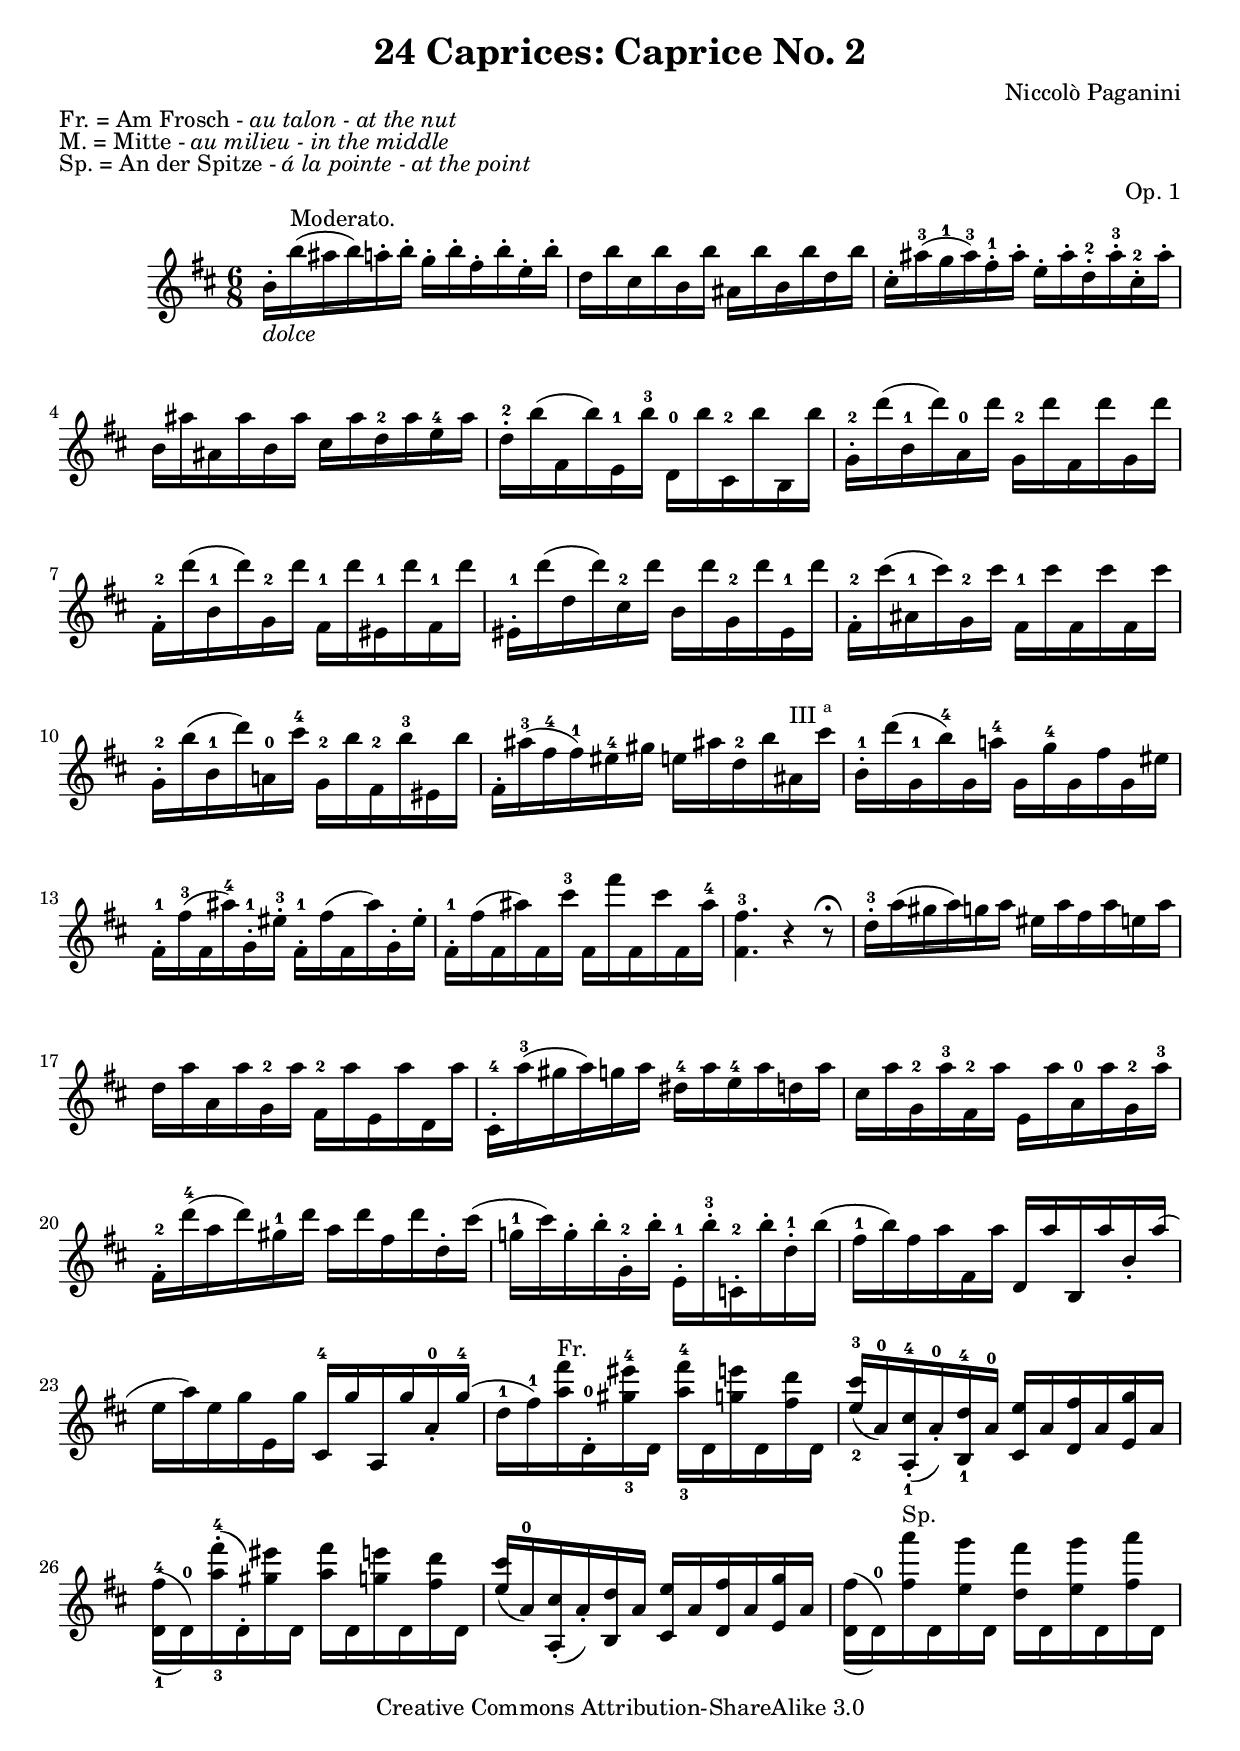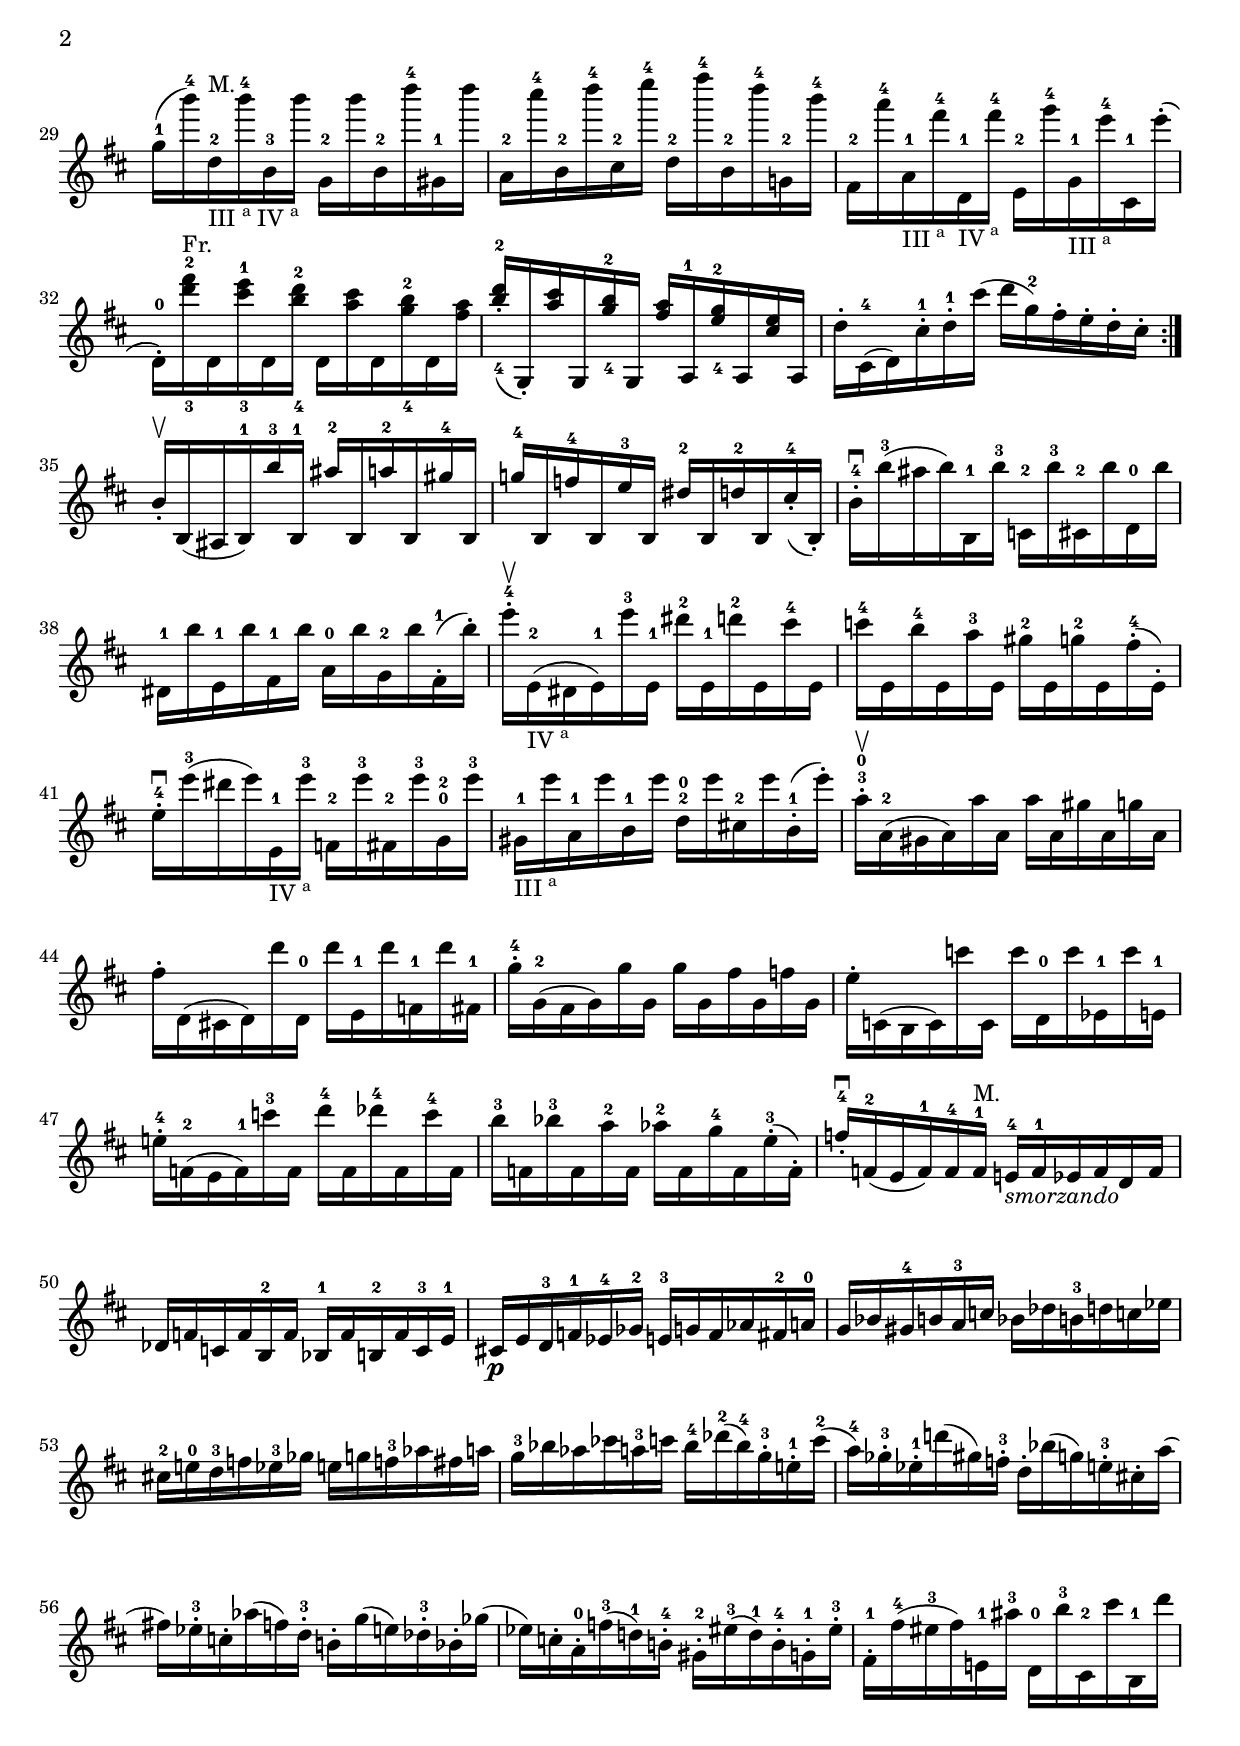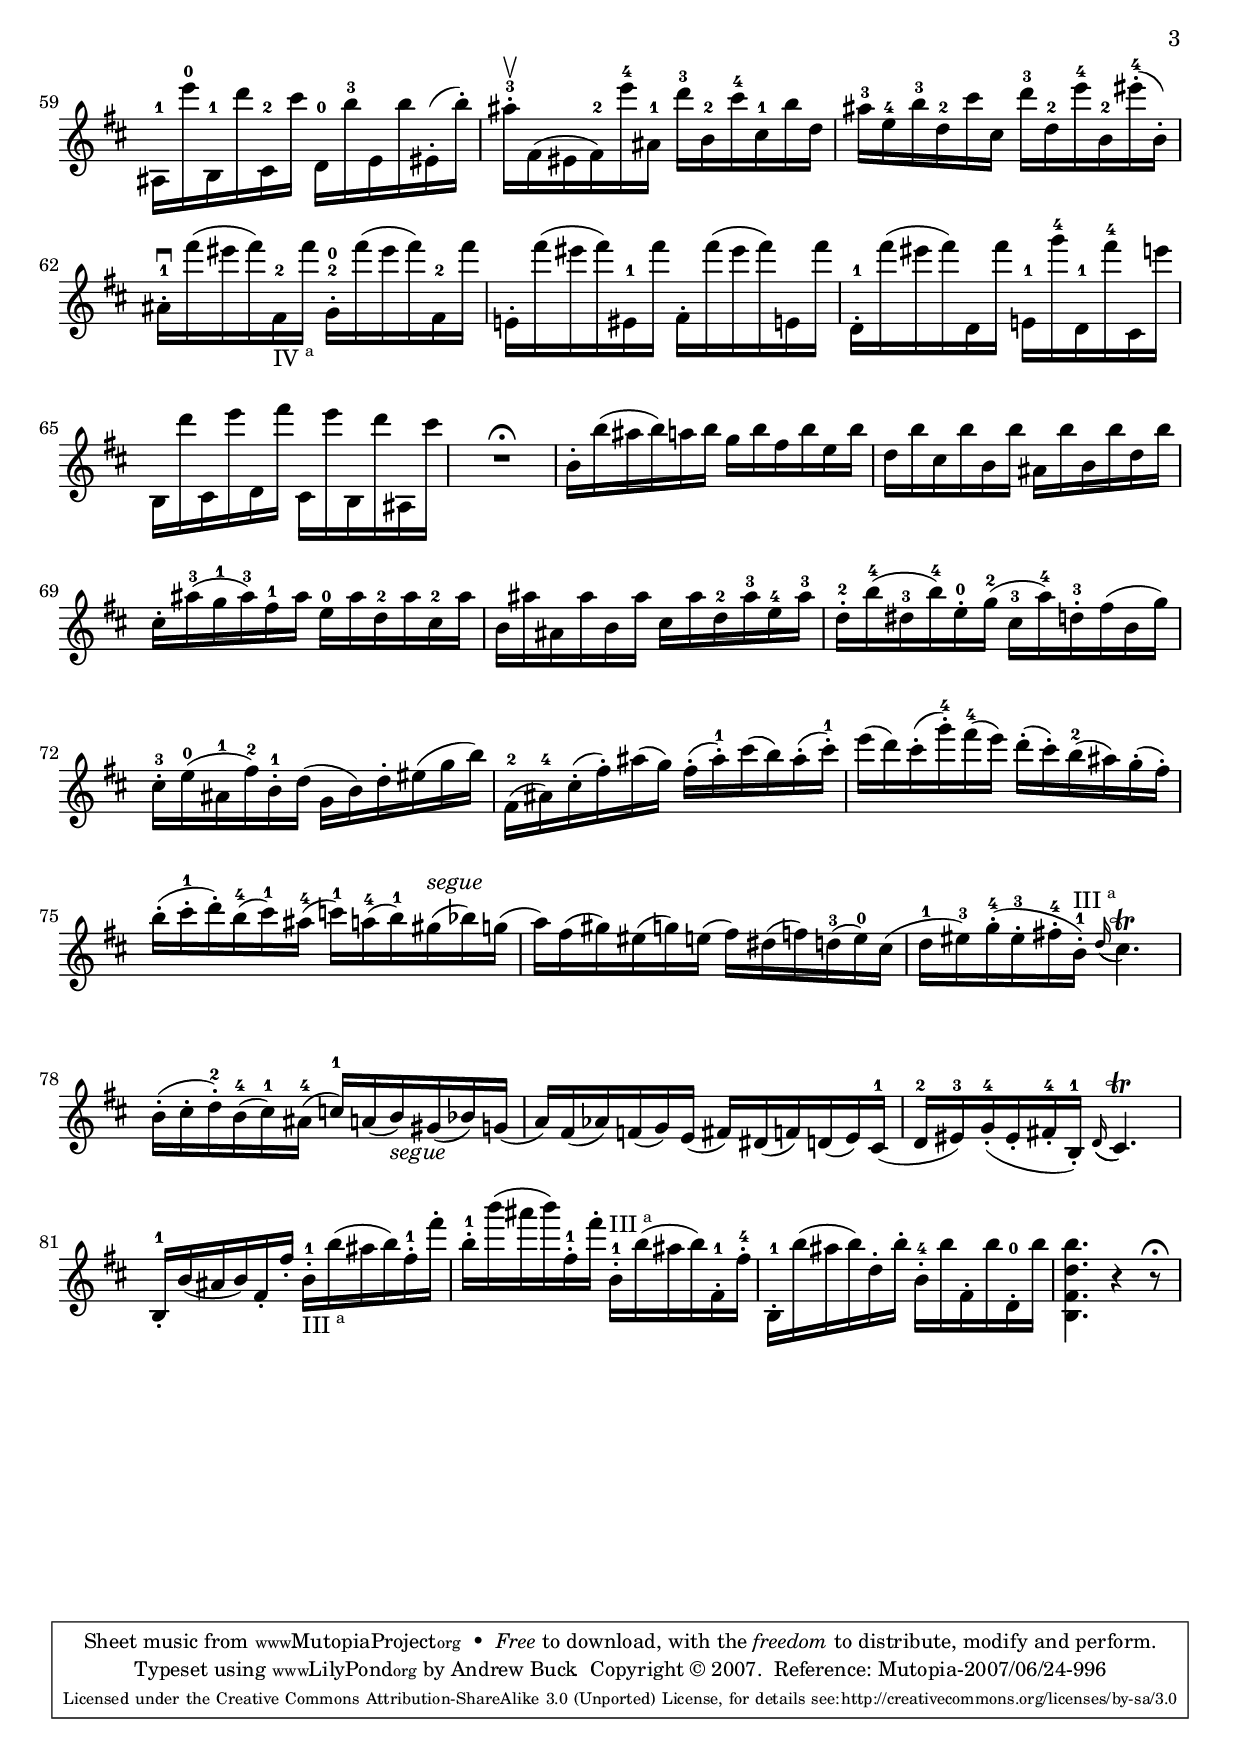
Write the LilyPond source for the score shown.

\version "2.18.0"

% ****************************** Final Version *********************************
	mbreak = { }
	renderingOff = { }
	renderingOn = { }
% ******************************************************************************

% ****************************** Draft Version *********************************
% comment out these lines to render a final version
%	mbreak = { \break }
%	renderingOff =  { \set Score.skipTypesetting = ##f }
%	renderingOn = { \set Score.skipTypesetting = ##t }
% ******************************************************************************

\header
{
	title = "24 Caprices: Caprice No. 2"
	composer = "Niccolò Paganini"
	opus = "Op. 1"

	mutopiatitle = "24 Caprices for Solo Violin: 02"
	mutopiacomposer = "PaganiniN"
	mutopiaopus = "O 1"
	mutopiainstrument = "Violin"
	date = ""
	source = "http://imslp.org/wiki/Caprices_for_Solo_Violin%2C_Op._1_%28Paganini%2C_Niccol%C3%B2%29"
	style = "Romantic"
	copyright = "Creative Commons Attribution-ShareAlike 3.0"
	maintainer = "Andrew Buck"
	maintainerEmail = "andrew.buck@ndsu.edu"
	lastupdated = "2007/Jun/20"
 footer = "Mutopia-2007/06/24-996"
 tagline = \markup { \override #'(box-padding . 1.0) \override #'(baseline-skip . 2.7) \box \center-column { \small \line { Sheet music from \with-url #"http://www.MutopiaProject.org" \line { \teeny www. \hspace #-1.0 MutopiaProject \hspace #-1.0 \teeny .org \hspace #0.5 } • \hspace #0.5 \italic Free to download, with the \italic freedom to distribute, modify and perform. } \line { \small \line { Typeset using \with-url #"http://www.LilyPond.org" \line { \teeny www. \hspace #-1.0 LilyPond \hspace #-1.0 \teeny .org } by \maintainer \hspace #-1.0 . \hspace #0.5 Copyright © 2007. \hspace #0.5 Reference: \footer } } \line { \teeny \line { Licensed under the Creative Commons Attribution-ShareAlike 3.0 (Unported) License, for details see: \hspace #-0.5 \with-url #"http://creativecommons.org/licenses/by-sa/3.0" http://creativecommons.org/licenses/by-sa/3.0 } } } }
}

\version "2.18.0"

% ****************************************************************************
% the following lines should be put before the score section where this music
% is used as the Abbreviations are used in this piece.
%
% \markup{Fr. = Am Frosch - \italic{au talon - at the nut}}
% \markup{M. = Mitte - \italic{au milieu - in the middle}}
% \markup{Sp. = An der Spitze - \italic{á la pointe - at the point}}
%
% ****************************************************************************

capriceTwo = {

\set Staff.midiInstrument = "violin"
\set Staff.extraNatural = ##f

\key d \major
\time 6/8

\relative c'
{
	\repeat volta 2
	{
		% Page 3 - Line 1 - Measure 1
		b'16-._\markup{\italic{dolce}} b'^\markup{Moderato.}( ais b) a-. b-.	g-. b-. fis-. b-. e,-. b'-.		| %-Checked
		d, b' cis, b' b, b'	ais, b' b, b' d, b'		| %-Checked
		cis,-. ais'-3( g-1 ais-3) fis-.-1  ais-.	e-. ais-. d,-.-2 ais'-.-3 cis,-.-2 ais'-.		| %-Checked
		b, ais' ais, ais' b, ais'	cis, ais' d,-2 ais' e-4 ais		| %-Checked
		\mbreak

		% Page 3 - Line 2 - Measure 5
		d,-.-2 b'( fis, b') e,,-1 b''-3	d,,-0 b'' cis,,-2 b'' b,, b''		| %-Checked
		g,-.-2 d''( b,-1 d') a,-0 d'	g,,-2 d'' fis,, d'' g,, d''		| %-Checked
		fis,,-.-2 d''( b,-1 d') g,,-2 d''	fis,,-1 d'' eis,,-1 d'' fis,,-1 d''		| %-Checked
		eis,,-.-1 d''( d, d') cis,-2 d'	b, d' g,,-2 d'' eis,,-1 d''		| %-Checked
		\mbreak

		% Page 3 - Line 3 - Measure 9
		fis,,-.-2 cis''( ais,-1 cis') g,-2 cis'	fis,,-1 cis'' fis,, cis'' fis,, cis''		| %-Checked
		g,-.-2 b'( b,-1 d') a,!-0 cis'-4	g,-2 b' fis,-2 b'-3 eis,, b''		| %-Checked
		fis,-. ais'-3( fis-4 fis-1) eis-4 gis	e ais! d,-2 b' ais,^\markup{III\super{a}} cis'		| %-Checked
		b,-.-1 d'( g,,-1 b'-4) g, a'!-4	g, g'-4 g, fis' g, eis'		| %-Checked
		\mbreak

		% Page 3 - Line 4 - Measure 13
		fis,-.-1 fis'-3( fis, ais'-4) g,-.-1 eis'-.-3	fis,-.-1 fis'( fis, ais') g,-. eis'-.		| %-Checked
		fis,-.-1 fis'( fis, ais') fis, cis''-3	fis,, fis'' fis,, cis'' fis,, ais'-4		| %-Checked
		< fis, fis'-3 >4. r4 r8\fermata		| %-Checked
		d'16-.-3 a'( gis a) g a	eis a fis a e a		| %-Checked
		d, a' a, a' g,-2 a'	fis,-2 a' e, a' d,, a''		| %-Checked
		\mbreak

		% Page 3 - Line 5 - Measure 18
		cis,,-.-4 a''-3( gis a) g a	dis,-4 a' e-4 a d, a'		| %-Checked
		cis, a' g,-2 a'-3 fis,-2 a'	e, a' a,-0 a' g,-2 a'-3		| %-Checked
		fis,-.-2 d''-4( a d) gis,-1 d'	a d fis, d' d,-. cis'(		| %-Checked
		g!-1 cis) g-. b-. g,-.-2 b'-.	e,,-.-1 b''-.-3 c,,-.-2 b''-. d,-.-1 b'(		| %-Checked
		\mbreak

		% Page 3 - Line 6 - Measure 22
		fis-1 b) fis a fis, a'	d,, a'' b,, a'' b,-. a'(		| %-Checked
		e a) e g e, g'	cis,,-4 g'' a,, g'' a,-.-0 g'-4(		| %-Checked
		d-1 fis-1) < a fis' >^\markup{Fr.} d,,-.-0 < gis'-3 eis'-4 > d,	< a''-3 fis'-4 > d,, < g' e' > d, < fis' d' > d,		| %-Checked
		< e'-2 cis'-3 >( a,-0) < a,-1 cis'-4 >-.( a'-.-0) < b,-1 d'-4 > a'-0	< cis, e' > a' < d, fis' > a' < e g' > a		| %-Checked
		\mbreak

		% Page 3 - Line 7 - Measure 26
		\set doubleSlurs = ##t < d,-1 fis'-4 >( d-0) \set doubleSlurs = ##f < a''-3 fis'-4 >-.( d,,-.) < gis' eis' > d,	< a'' fis' > d,, < g' e' > d, < fis' d' > d,		| %-Checked
		< e' cis' >( a,-0) < a, cis' >-.( a'-.) < b, d' > a'	< cis, e' > a' < d, fis' > a' < e g' > a		| %-Checked
		\set doubleSlurs = ##t < d, fis' >( d-0) \set doubleSlurs = ##f < fis' a' > ^\markup{Sp.} d, < e' g' > d,	< d' fis'> d, < e' g' > d, < fis' a' > d,		| %-Checked
		g'-1( b'-4) d,,-2^\markup{M.}_\markup{III\super{a} IV\super{a}} b''-4 b,,-3 b''	g,,-2 b'' b,,-2 d''-4 gis,,,-1 d'''		| %-Checked
		\mbreak

		% Page 3 - Line 8 - Measure 30
		a,,-2 cis''-4 b,,-2 d''-4 cis,,-2 e''-4	d,,-2 fis''-4 b,,,-2 d''-4 g,,,!-2 b''-4		| %-Checked
		fis,,-2 a''-4 a,,-1_\markup{III\super{a}} fis''-4 d,,-1_\markup{IV\super{a}} fis''-4	e,,-2 g''-4 g,,-1_\markup{III\super{a}} e''-4 cis,,-1 e''-.(		| %-Checked
		d,,-.-0) < d''-3 fis-2 >^\markup{Fr.} d,, < cis''-3 e-1 > d,, < b''-4 d-2 >	d,, < a'' cis > d,, < g'-4 b-2 > d, < fis' a >		| %-Checked
		< b-4 d-2 >-.( g,,-.) < a'' cis > g,, < g''-4 b-2 > g,,	< fis'' a > a,,-1 < e''-4 g-2 > a,, < cis' e > a,		| %-Checked
		\mbreak

		% Page 3 - Line 9 - Measure 34
		d'-. cis,-4( d) cis'-.-1 d-.-1 cis'(	d g,-2) fis-. e-. d-. cis-.		| %-Checked
	}
	b-.\upbow b,( ais b-1) b''-3 b,,-1	ais''-2 b,, a''-2 b,, gis''-4 b,,		| %-Checked
	g''!-4 b,, f''-4 b,, e'-3 b,	dis'-2 b, d'-2 b, cis'-.-4( b,-.)		| %-Checked
	b'-.-4\downbow b'-3( ais b) b,,-1 b''-3	c,,-2 b''-3 cis,,-2 b'' d,,-0 b''		| %-Checked
	\mbreak

	% Page 3 - Line 10 - Measure 38
	dis,,-1 b'' e,,-1 b'' fis,-1 b'	a,-0 b' g,-2 b' fis,-.-1( b'-.)		| %-Checked
	e-.-4\upbow e,,-2_\markup{IV\super{a}}( dis e-1) e''-3 e,,-1	dis''-2 e,,-1 d''-2 e,, cis''-4 e,,		| %-Checked
	c''-4 e,, b''-4 e,, a'-3 e,	gis'-2 e, g'-2 e, fis'-.-4( e,-.)		| %-Checked
	e'-.-4\downbow e'-3( dis e-) e,,-1_\markup{IV\super{a}} e''-3	f,,-2 e''-3 fis,,-2 e''-3 g,,-0-2 e''-3		| %-Checked
	\mbreak

	% Page 4 - Line 1 - Measure 42
	gis,,-1_\markup{III\super{a}} e'' a,,-1 e'' b,-1 e'	d,-2-0 e' cis,!-2 e' b,-1-.( e'-.)		| %-Checked
	a,-.-3-0\upbow a,-2( gis a) a' a,	a' a, gis' a, g' a,		| %-Checked
	fis'-. d,( cis! d) d'' d,,-0	d'' e,,-1 d'' f,,-1 d'' fis,,-1		| %-Checked
	g'-.-4 g,-2( fis g) g' g,	g' g, fis' g, f' g,		| %-Checked
	\mbreak

	% Page 4 - Line 2 - Measure 46
	e'-. c,( b c) c'' c,,	c'' d,,-0 c'' ees,,-1 c'' e,,-1		| %-Checked
	e'!-.-4 f,-2( e f-1) c''-3 f,,	d''-4 f,, des''-4 f,, c''-4 f,,		| %-Checked
	b'-3 f, bes'-3 f, a'-2 f,	aes'-2 f, g'-4 f, e'-.-3( f,-.)		| %-Checked
	f'-.-4\downbow f,-2( e f-1) f-4 f-1^\markup{M.}	e!-4_\markup{\italic{smorzando}} f-1 ees f d f		| %-Checked
	\mbreak

	% Page 4 - Line 3 - Measure 50
	des f c f b,-2 f'	bes,-1 f' b,-2 f' c-3 e-1		| %-Checked
	cis!\p e d-3 f-1 ees-4 ges-2	e-3 g f aes fis-2 a-0		| %-Checked
	g bes gis-4 b a-3 c	bes des b-3 d c! ees		| %-Checked
	\mbreak

	% Page 4 - Line 4 - Measure 53
	cis!-2 e!-0 d-3 f ees-3 ges	e g f!-3 aes fis a		| %-Checked
	g-3 bes aes ces a-3 c	bes-4 des-2( bes-4)g-.-3 e!-.-1 c'-2(		| %-Checked
	a-4) ges-.-3 ees-.-1 d'!( gis,) f-.-3	d-. bes'( g) e-.-3 cis!-. a'(		| %-Checked
	\mbreak

	% Page 4 - Line 5 - Measure 56
	fis!) ees-.-3 c-. aes'( f) d-.-3	b!-. g'( e) des-.-3 bes-. ges'(		| %-Checked
	ees) c-. a-.-0 f'-3( d!-1) b!-.-4	gis-.-2 eis'-3( d-1) b-.-4 g-.-1 eis'-.-3		| %-Checked
	fis,-.-1 fis'-4( eis-3 fis) e,!-1 ais'-3	d,,-0 b''-3 cis,,-2 cis'' b,,-1 d''		| %-Checked
	\mbreak

	% Page 4 - Line 6 - Measure 59
	ais,,-1 e'''-0 b,,-1 d'' cis,,-2 cis''	d,,-0 b''-3 e,, b'' eis,,-.( b''-.)		| %-Checked
	ais-.-3\upbow fis,( eis fis-2) e''-4 ais,,-1 d'-3 b,-2 cis'-4 cis,-1 b' d,		| %-Checked
	ais'-3 e-4 b'-3 d,-2 cis' cis, d'-3 d,-2 e'-4 b,-2 eis'-.-4( b,-.)		| %-Checked
	ais-.-1\downbow fis''( eis fis) fis,,-2_\markup{IV\super{a}} fis''	g,,-.-2-0 fis''( eis fis) fis,,-2 fis''		| %-Checked
	\mbreak

	% Page 4 - Line 7 - Measure 63
	e,,!-. fis''( eis fis) eis,,-1 fis''	fis,,-. fis''( eis fis) e,, fis''		| %-Checked
	d,,-.-1 fis''( eis fis) d,, fis''	e,,!-1 g''-4 d,,-1 fis''-4 cis,, e''		| %-Checked
	b,, d'' cis,, e'' d,, fis''	cis,, e'' b,, d'' ais,, cis''		| %-Checked
	R2.^\fermataMarkup		| %-Checked
	b,16-. b'( ais b) a b	g b fis b e, b'		| %-Checked
	\mbreak

	% Page 4 - Line 8 - Measure 68
	d, b' cis, b' b, b'	ais, b' b, b' d, b'		| %-Checked
	cis,-. ais'-3( g-1 ais-3) fis-1 ais	e-0 ais d,-2 ais' cis,-2 ais'		| %-Checked
	b, ais' ais, ais' b, ais'	cis, ais' d,-2 ais'-3 e-4 ais-3		| %-Checked
	d,-.-2 b'-4( dis,-3 b'-4) e,-.-0 g-2(	cis,-3 a'-4) d,-.-3 fis( b, g')		| %-Checked
	\mbreak

	% Page 4 - Line 9 - Meausure 72
	cis,-.-3 e-0( ais,-1 fis'-2) b,-.-1 d(	g, b) d-. eis( g b)		| %-Checked
	fis,-2( ais-4) cis-.( fis-.) ais( g)	fis-.( ais-.-1) cis( b) ais-.( cis-.-1)		| %-Checked
	e( d) cis-.( g'-.-4) fis-4( e)	d-.( cis-.) b-2( ais) g-.( fis-.)		| %-Checked
	b-.( cis-.-1 d-.) b-4( cis-1) ais-4(	 c-1) a-4( b-1) gis^\markup{\italic{segue}}( bes) g(		| %-Checked
	\mbreak

	% Page 4 - Line 10 - Measure 76
	a) fis( gis) eis( g) e(	fis) dis( f) d-3( e-0) cis(		| %-Checked
	d-1 eis-3) g-.-4( eis-.-3 fis!-.-4 b,-.-1^\markup{III\super{a}}) \appoggiatura d( cis4.\trill)		| %-Checked
	b16-.( cis-. d-2-.) b-4( cis-1) ais-4(	c-1) a( b_\markup{\italic{segue}}) gis( bes) g(		| %-Checked
	a) fis( aes) f( g) e(	fis) dis( f) d( e) cis-1(		| %-Checked
	\mbreak

	% Page 4 - Line 11 - Measure 80
	d-2 eis-3) g-.-4( eis-. fis!-.-4 b,-.-1)	\appoggiatura d( cis4.\trill)		| %-Checked
	b16-.-1 b'( ais b) fis-. fis'-.	b,-.-1_\markup{III\super{a}} b'( ais b) fis-.-1 fis'-.		| %-Checked
	b,-.-1 b'( ais b) fis,-.-1 fis'-.	b,,-.-1^\markup{III\super{a}} b'( ais b) fis,-.-1 fis'-.-4		| %-Checked
	b,,-.-1 b''( ais b) d,-. b'-.	b,-.-4 b' fis,-. b' d,,-.-0 b''		| %-Checked
	< b,, fis' d' b' >4. r4 r8\fermata		| %-Checked

}
}



\markup{Fr. = Am Frosch - \italic{au talon - at the nut}}
\markup{M. = Mitte - \italic{au milieu - in the middle}}
\markup{Sp. = An der Spitze - \italic{á la pointe - at the point}}
\score
{
	\capriceTwo

	\layout { }
}

\score
{
	\unfoldRepeats
	{
		\capriceTwo
	}

	\midi { }
}
